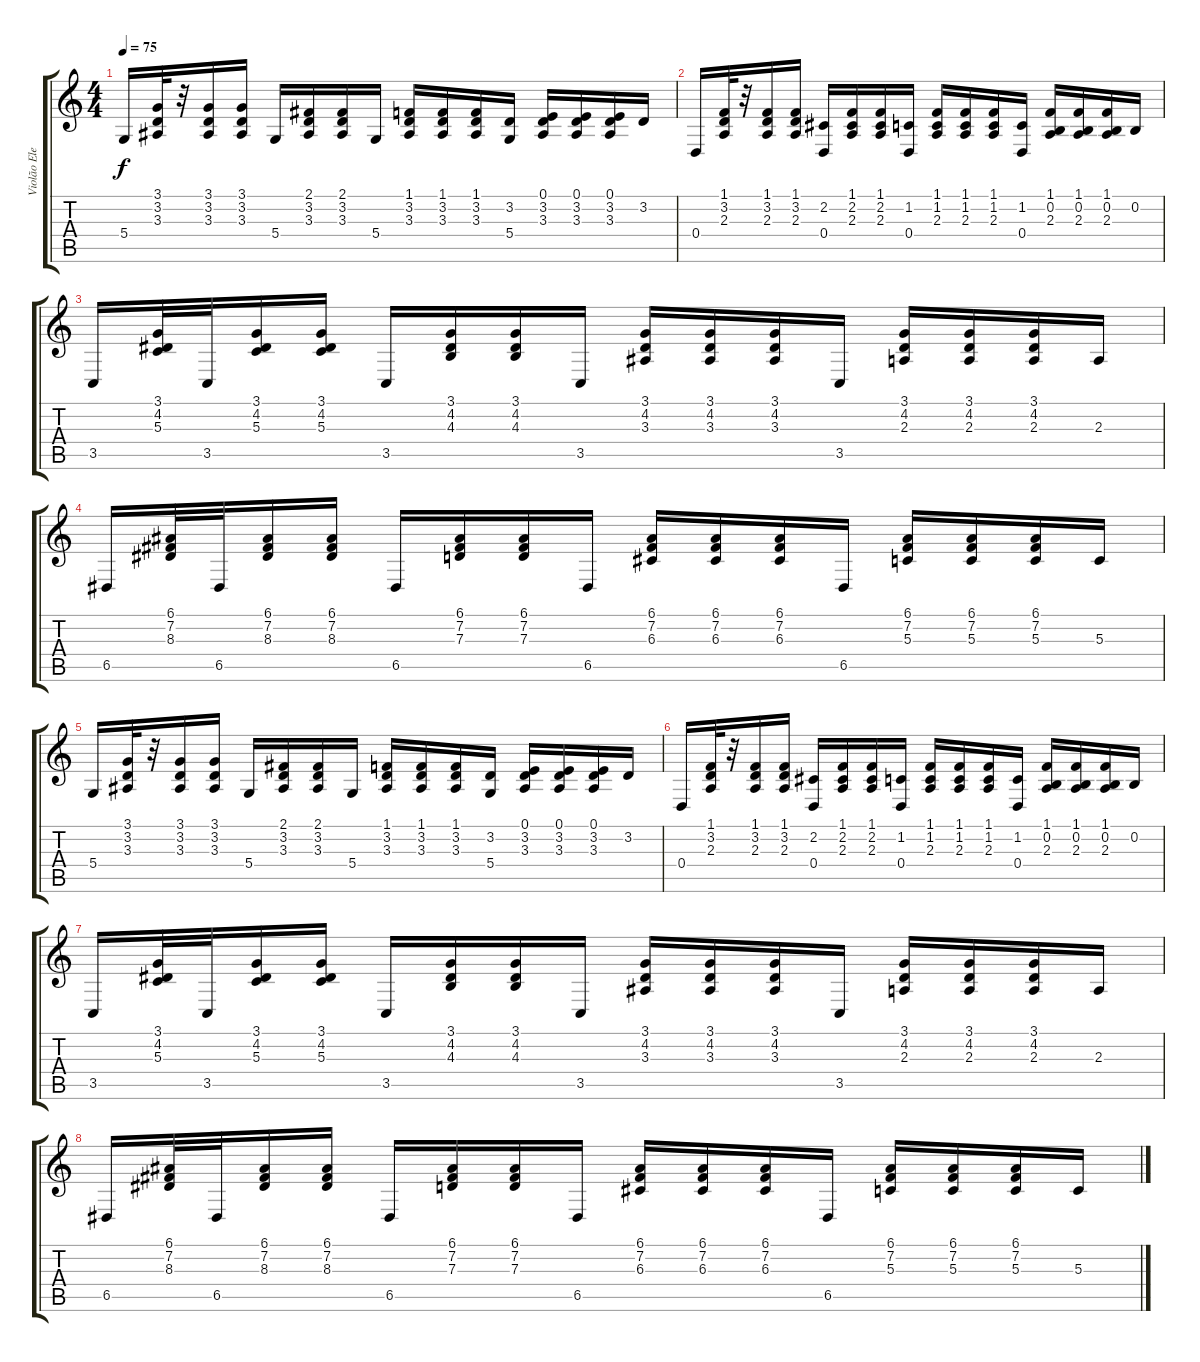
\track ("Violão Elec." "Violão Ele") {instrument clavinet}
\staff {score tabs}
\tuning (E4 B3 G3 D3 A2 E2) {hide}
\ts (4 4)
\tempo 75
\clef g2
\ks c
5.4.16{dy f} (3.1 3.2 3.3).32 r.32 (3.1 3.2 3.3).16 (3.1 3.2 3.3).16 5.4.16 (2.1 3.2 3.3).16 (2.1 3.2 3.3).16 5.4.16 (1.1 3.2 3.3).16 (1.1 3.2 3.3).16 (1.1 3.2 3.3).16 (3.2 5.4).16 (0.1 3.2 3.3).16 (0.1 3.2 3.3).16 (0.1 3.2 3.3).16 3.2.16 |
0.4.16 (1.1 3.2 2.3).32 r.32 (1.1 3.2 2.3).16 (1.1 3.2 2.3).16 (2.2 0.4).16 (1.1 2.2 2.3).16 (1.1 2.2 2.3).16 (1.2 0.4).16 (1.1 1.2 2.3).16 (1.1 1.2 2.3).16 (1.1 1.2 2.3).16 (1.2 0.4).16 (1.1 0.2 2.3).16 (1.1 0.2 2.3).16 (1.1 0.2 2.3).16 0.2.16 |
3.5.16 (3.1 4.2 5.3).32 3.5.32 (3.1 4.2 5.3).16 (3.1 4.2 5.3).16 3.5.16 (3.1 4.2 4.3).16 (3.1 4.2 4.3).16 3.5.16 (3.1 4.2 3.3).16 (3.1 4.2 3.3).16 (3.1 4.2 3.3).16 3.5.16 (3.1 4.2 2.3).16 (3.1 4.2 2.3).16 (3.1 4.2 2.3).16 2.3.16 |
6.5.16 (6.1 7.2 8.3).32 6.5.32 (6.1 7.2 8.3).16 (6.1 7.2 8.3).16 6.5.16 (6.1 7.2 7.3).16 (6.1 7.2 7.3).16 6.5.16 (6.1 7.2 6.3).16 (6.1 7.2 6.3).16 (6.1 7.2 6.3).16 6.5.16 (6.1 7.2 5.3).16 (6.1 7.2 5.3).16 (6.1 7.2 5.3).16 5.3.16 |
5.4.16 (3.1 3.2 3.3).32 r.32 (3.1 3.2 3.3).16 (3.1 3.2 3.3).16 5.4.16 (2.1 3.2 3.3).16 (2.1 3.2 3.3).16 5.4.16 (1.1 3.2 3.3).16 (1.1 3.2 3.3).16 (1.1 3.2 3.3).16 (3.2 5.4).16 (0.1 3.2 3.3).16 (0.1 3.2 3.3).16 (0.1 3.2 3.3).16 3.2.16 |
0.4.16 (1.1 3.2 2.3).32 r.32 (1.1 3.2 2.3).16 (1.1 3.2 2.3).16 (2.2 0.4).16 (1.1 2.2 2.3).16 (1.1 2.2 2.3).16 (1.2 0.4).16 (1.1 1.2 2.3).16 (1.1 1.2 2.3).16 (1.1 1.2 2.3).16 (1.2 0.4).16 (1.1 0.2 2.3).16 (1.1 0.2 2.3).16 (1.1 0.2 2.3).16 0.2.16 |
3.5.16 (3.1 4.2 5.3).32 3.5.32 (3.1 4.2 5.3).16 (3.1 4.2 5.3).16 3.5.16 (3.1 4.2 4.3).16 (3.1 4.2 4.3).16 3.5.16 (3.1 4.2 3.3).16 (3.1 4.2 3.3).16 (3.1 4.2 3.3).16 3.5.16 (3.1 4.2 2.3).16 (3.1 4.2 2.3).16 (3.1 4.2 2.3).16 2.3.16 |
6.5.16 (6.1 7.2 8.3).32 6.5.32 (6.1 7.2 8.3).16 (6.1 7.2 8.3).16 6.5.16 (6.1 7.2 7.3).16 (6.1 7.2 7.3).16 6.5.16 (6.1 7.2 6.3).16 (6.1 7.2 6.3).16 (6.1 7.2 6.3).16 6.5.16 (6.1 7.2 5.3).16 (6.1 7.2 5.3).16 (6.1 7.2 5.3).16 5.3.16
